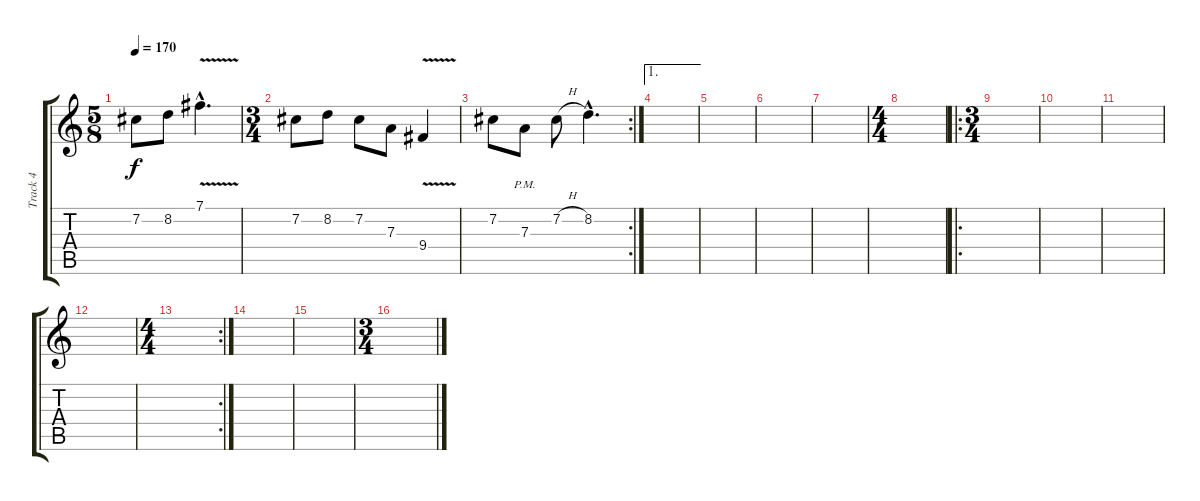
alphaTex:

\track ("Track 4" "Track 4") {instrument overdrivenguitar}
\staff {score tabs}
\tuning (B3 Gb3 D3 A2 E2 B1) {hide}
\ts (5 8)
\tempo 170
\clef g2
\ks c
7.2.8{dy f} 8.2.8 7.1{v hac}.4{d} |
\ts (3 4)
7.2.8 8.2.8 7.2.8 7.3.8 9.4{v}.4 |
\rc 2
7.2.8 7.3{pm}.8 7.2{h}.8 8.2{hac}.4{d} |
\ae 1
|
|
|
|
\ts (4 4)
|
\ro
\ts (3 4)
|
|
|
|
\rc 2
\ts (4 4)
|
|
|
\ts (3 4)
